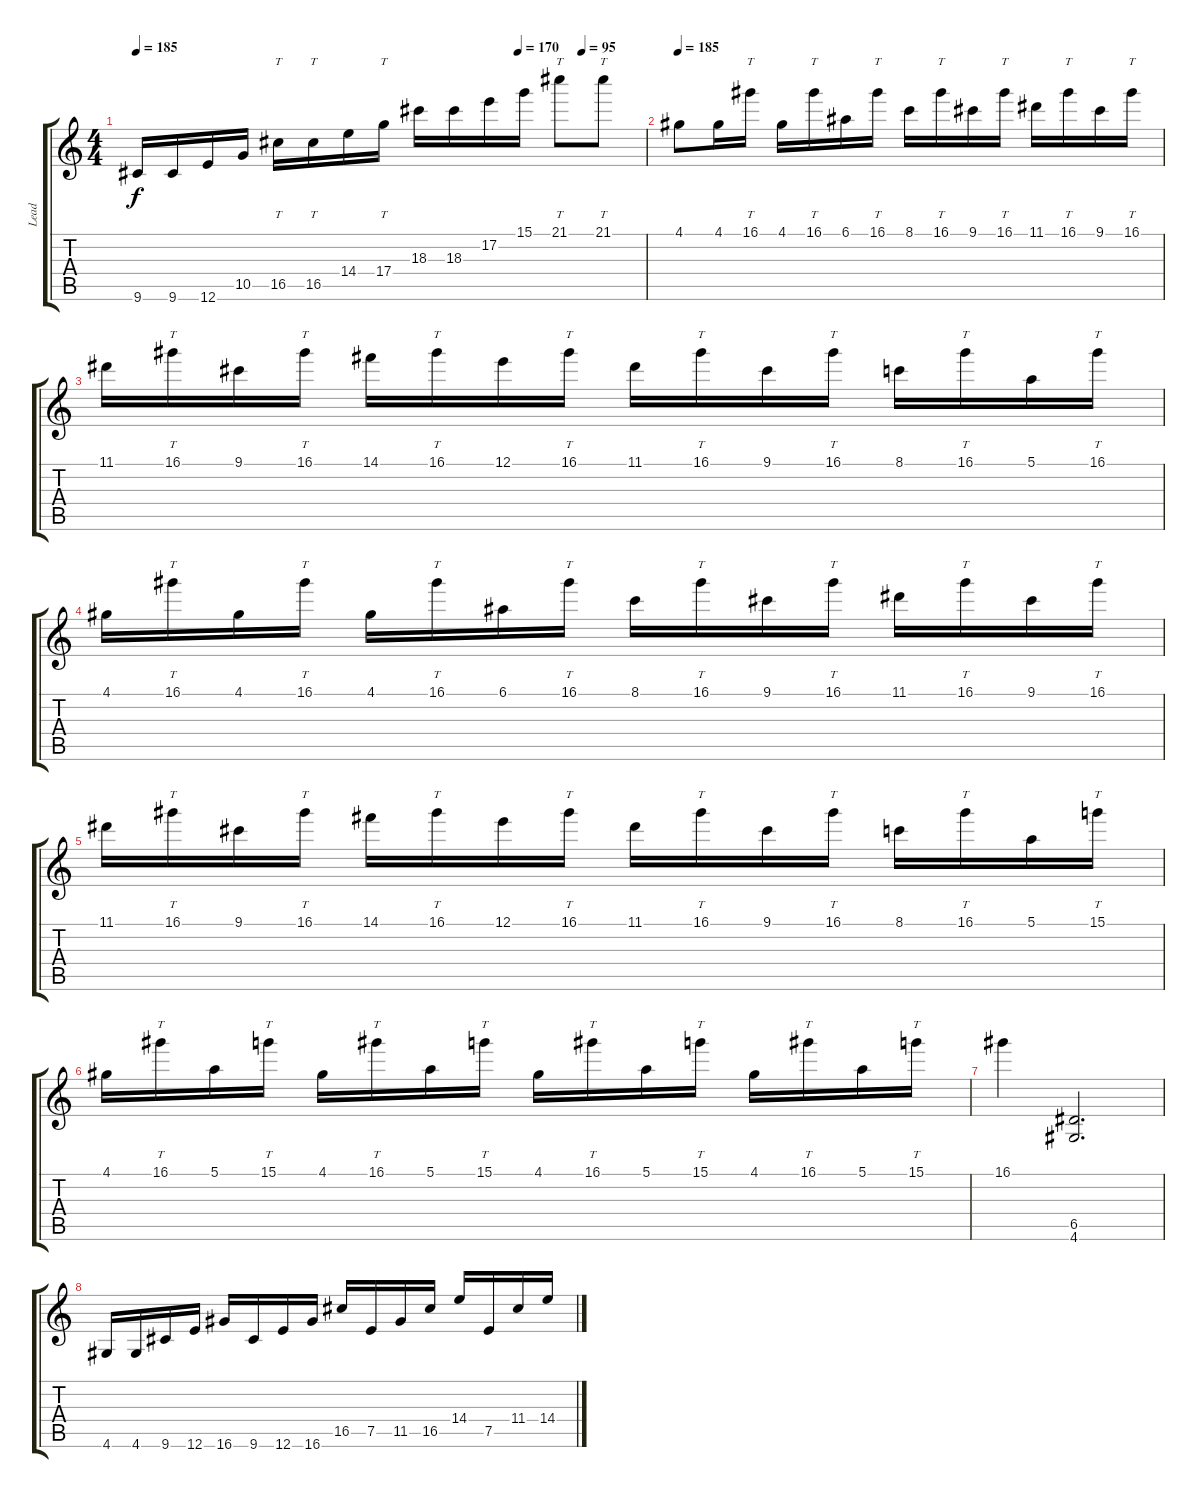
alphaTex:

\track ("Lead" "Lead") {instrument distortionguitar}
\staff {score tabs}
\tuning (E4 B3 G3 D3 A2 E2) {hide}
\ts (4 4)
\tempo 185
\tempo (170 0.75)
\tempo (95 0.875)
\clef g2
\ks c
9.6.16{dy f} 9.6.16 12.6.16 10.5.16 16.5.16{tt} 16.5.16{tt} 14.4.16 17.4.16{tt} 18.3.16 18.3.16 17.2.16 15.1.16 21.1.8{tt} 21.1.8{tt} |
\tempo 185
4.1.8 4.1.16 16.1.16{tt} 4.1.16 16.1.16{tt} 6.1.16 16.1.16{tt} 8.1.16 16.1.16{tt} 9.1.16 16.1.16{tt} 11.1.16 16.1.16{tt} 9.1.16 16.1.16{tt} |
11.1.16 16.1.16{tt} 9.1.16 16.1.16{tt} 14.1.16 16.1.16{tt} 12.1.16 16.1.16{tt} 11.1.16 16.1.16{tt} 9.1.16 16.1.16{tt} 8.1.16 16.1.16{tt} 5.1.16 16.1.16{tt} |
4.1.16 16.1.16{tt} 4.1.16 16.1.16{tt} 4.1.16 16.1.16{tt} 6.1.16 16.1.16{tt} 8.1.16 16.1.16{tt} 9.1.16 16.1.16{tt} 11.1.16 16.1.16{tt} 9.1.16 16.1.16{tt} |
11.1.16 16.1.16{tt} 9.1.16 16.1.16{tt} 14.1.16 16.1.16{tt} 12.1.16 16.1.16{tt} 11.1.16 16.1.16{tt} 9.1.16 16.1.16{tt} 8.1.16 16.1.16{tt} 5.1.16 15.1.16{tt} |
4.1.16 16.1.16{tt} 5.1.16 15.1.16{tt} 4.1.16 16.1.16{tt} 5.1.16 15.1.16{tt} 4.1.16 16.1.16{tt} 5.1.16 15.1.16{tt} 4.1.16 16.1.16{tt} 5.1.16 15.1.16{tt} |
16.1.4 (6.5 4.6).2{d} |
4.6.16 4.6.16 9.6.16 12.6.16 16.6.16 9.6.16 12.6.16 16.6.16 16.5.16 7.5.16 11.5.16 16.5.16 14.4.16 7.5.16 11.4.16 14.4.16
